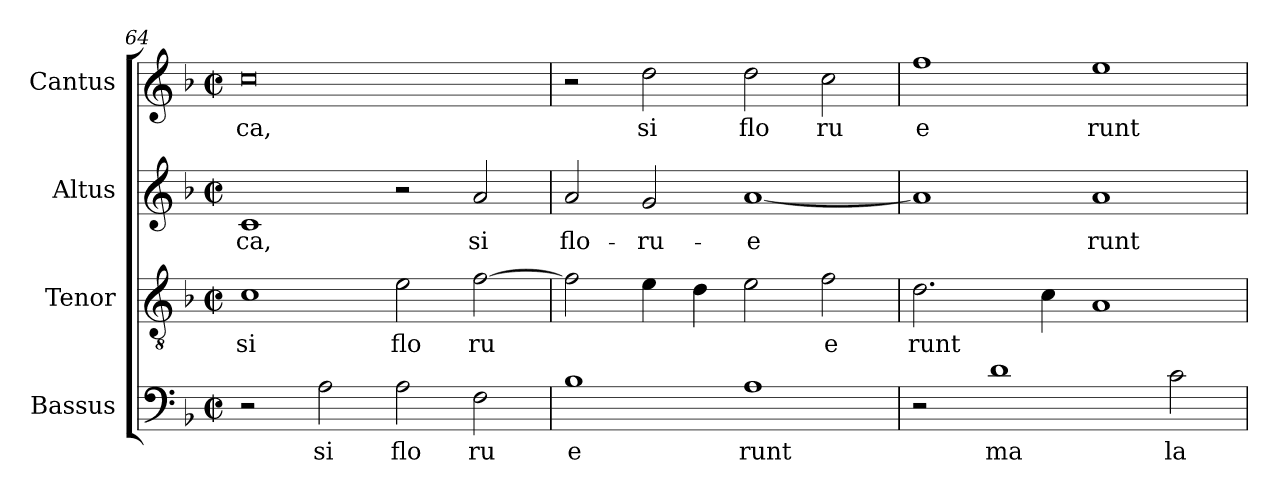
**kern	**text	**kern	**text	**kern	**text	**kern	**text
*part4	*part4	*part3	*part3	*part2	*part2	*part1	*part1
*staff4	*staff4	*staff3	*staff3	*staff2	*staff2	*staff1	*staff1
*I"Bassus	*	*I"Tenor	*	*I"Altus	*	*I"Cantus	*
!!LO:LB:g=z
*clefF4	*	*clefGv2	*	*clefG2	*	*clefG2	*
*k[b-]	*	*k[b-]	*	*k[b-]	*	*k[b-]	*
*F:	*	*F:	*	*F:	*	*F:	*
*M2/2	*	*M2/2	*	*M2/2	*	*M2/2	*
*met(c|)	*	*met(c|)	*	*met(c|)	*	*met(c|)	*
=64	=64	=64	=64	=64	=64	=64	=64
!	!	!	!LO:LY:b:cj	!	!LO:LY:b:cj	!	!LO:LY:b:cj
2r	.	1c	si	1c	ca,	0cc	ca,
!	!LO:LY:b:cj	!	!	!	!	!	!
2A\	si	.	.	.	.	.	.
!	!LO:LY:b:cj	!	!LO:LY:b:cj	!	!	!	!
2A\	flo	2e\	flo	2r	.	.	.
!	!LO:LY:b:cj	!	!LO:LY:b:cj	!	!LO:LY:b:cj	!	!
2F\	ru	[>2f\	ru	2a/	si	.	.
=65	=65	=65	=65	=65	=65	=65	=65
!	!LO:LY:b:cj	!	!LO:LY:b:cj	!	!LO:LY:b:cj	!	!
1B-	e	2f\]	.	2a/	flo-	2r	.
!	!	!	!LO:LY:b:cj	!	!LO:LY:b:cj	!	!LO:LY:b:cj
.	.	4e\	.	2g/	-ru-	2dd\	si
!	!	!	!LO:LY:b:cj	!	!	!	!
.	.	4d\	.	.	.	.	.
!	!LO:LY:b:cj	!	!LO:LY:b:cj	!	!LO:LY:b:cj	!	!LO:LY:b:cj
1A	runt	2e\	.	[<1a	-e-	2dd\	flo
!	!	!	!LO:LY:b:cj	!	!	!	!LO:LY:b:cj
.	.	2f\	e	.	.	2cc\	ru
=66	=66	=66	=66	=66	=66	=66	=66
!	!	!	!LO:LY:b:cj	!	!LO:LY:b:cj	!	!LO:LY:b:cj
2r	.	2.d\	runt	1a]	--	1ff	e
!	!LO:LY:b:cj	!	!	!	!	!	!
1d	ma	.	.	.	.	.	.
!	!	!	!LO:LY:b:cj	!	!	!	!
.	.	4c\	.	.	.	.	.
!	!	!	!LO:LY:b:cj	!	!LO:LY:b:cj	!	!LO:LY:b:cj
.	.	1A	.	1a	-runt	1ee	runt
!	!LO:LY:b:cj	!	!	!	!	!	!
2c\	la	.	.	.	.	.	.
=	=	=	=	=	=	=	=
*-	*-	*-	*-	*-	*-	*-	*-
